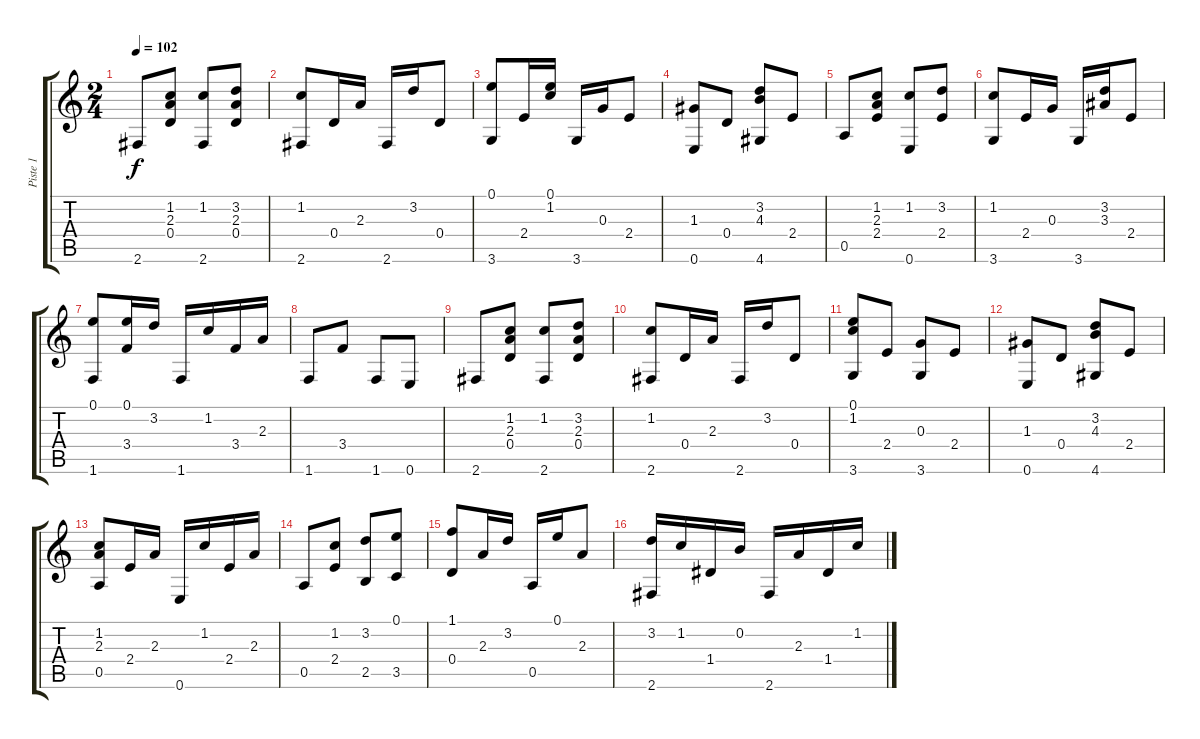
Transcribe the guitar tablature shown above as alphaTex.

\track ("Piste 1" "Piste 1") {instrument acousticguitarnylon}
\staff {score tabs}
\tuning (E4 B3 G3 D3 A2 E2) {hide}
\ts (2 4)
\tempo 102
\clef g2
\ks c
2.6.8{dy f} (1.2 2.3 0.4).8 (1.2 2.6).8 (3.2 2.3 0.4).8 |
(1.2 2.6).8 0.4.16 2.3.16 2.6.16 3.2.16 0.4.8 |
(0.1 3.6).8 2.4.16 (0.1 1.2).16 3.6.16 0.3.16 2.4.8 |
(1.3 0.6).8 0.4.8 (3.2 4.3 4.6).8 2.4.8 |
0.5.8 (1.2 2.3 2.4).8 (1.2 0.6).8 (3.2 2.4).8 |
(1.2 3.6).8 2.4.16 0.3.16 3.6.16 (3.2 3.3).16 2.4.8 |
(0.1 1.6).8 (0.1 3.4).16 3.2.16 1.6.16 1.2.16 3.4.16 2.3.16 |
1.6.8 3.4.8 1.6.8 0.6.8 |
2.6.8 (1.2 2.3 0.4).8 (1.2 2.6).8 (3.2 2.3 0.4).8 |
(1.2 2.6).8 0.4.16 2.3.16 2.6.16 3.2.16 0.4.8 |
(0.1 1.2 3.6).8 2.4.8 (0.3 3.6).8 2.4.8 |
(1.3 0.6).8 0.4.8 (3.2 4.3 4.6).8 2.4.8 |
(1.2 2.3 0.5).8 2.4.16 2.3.16 0.6.16 1.2.16 2.4.16 2.3.16 |
0.5.8 (1.2 2.4).8 (3.2 2.5).8 (0.1 3.5).8 |
(1.1 0.4).8 2.3.16 3.2.16 0.5.16 0.1.16 2.3.8 |
(3.2 2.6).16 1.2.16 1.4.16 0.2.16 2.6.16 2.3.16 1.4.16 1.2.16
